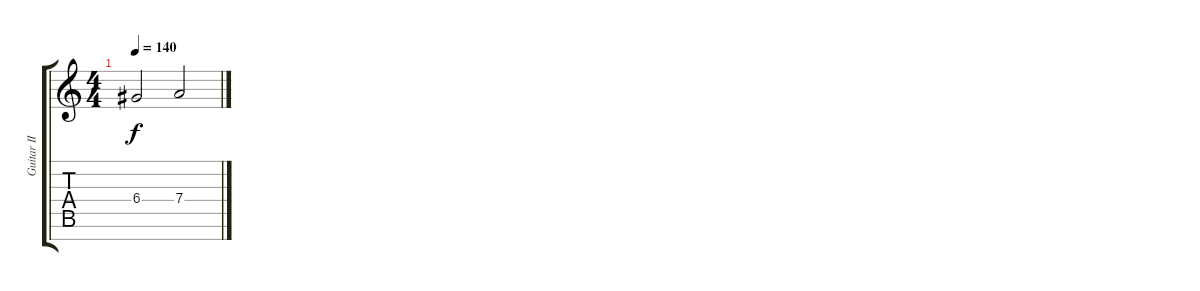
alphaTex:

\track ("Guitar II" "Guitar II") {instrument distortionguitar}
\staff {score tabs}
\tuning (E4 B3 G3 D3 A2 E2 B1) {hide}
\ts (4 4)
\tempo 140
\clef g2
\ks c
6.4.2{dy f} 7.4.2
